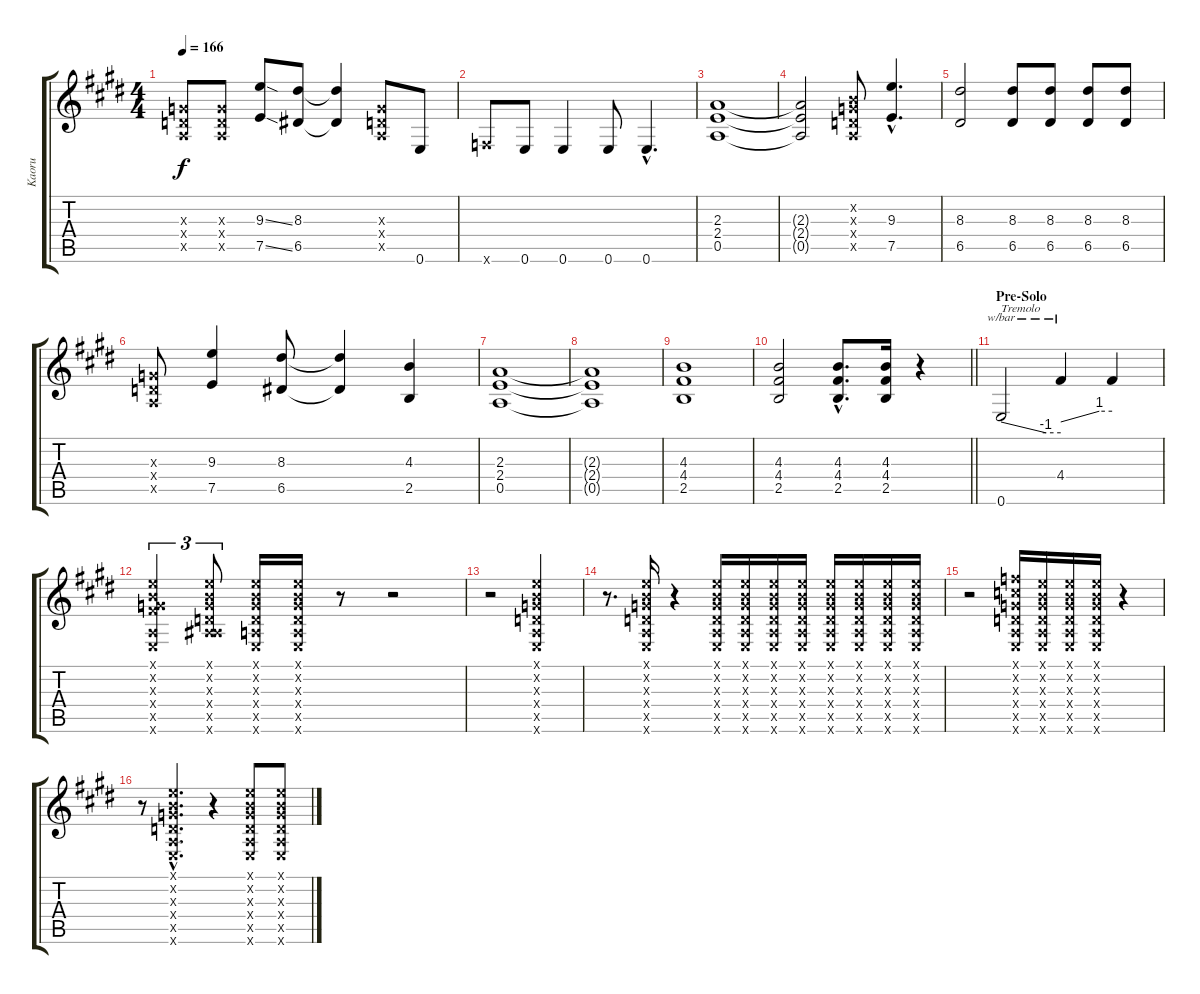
\track ("Kaoru" "Kaoru") {instrument distortionguitar}
\staff {score tabs}
\tuning (E4 B3 G3 D3 A2 E2) {hide}
\ts (4 4)
\tempo 166
\clef g2
\ks e
(0.3{x} 0.4{x} 0.5{x}).8{dy f} (0.3{x} 0.4{x} 0.5{x}).8 (9.3{ss} 7.5{ss}).8 (8.3 6.5).8 (8.3{t} 6.5{t}).4 (0.3{x} 0.4{x} 0.5{x}).8 0.6.8 |
1.6{x}.8 0.6.8 0.6.4 0.6.8 0.6{hac}.4{d} |
(2.3 2.4 0.5).1 |
(2.3{t} 2.4{t} 0.5{t}).2 (0.2{x} 0.3{x} 0.4{x} 0.5{x}).8 (9.3{hac} 7.5{hac}).4{d} |
(8.3 6.5).2 (8.3 6.5).8 (8.3 6.5).8 (8.3 6.5).8 (8.3 6.5).8 |
(0.3{x} 0.4{x} 0.5{x}).8 (9.3 7.5).4 (8.3 6.5).8 (8.3{t} 6.5{t}).4 (4.3 2.5).4 |
(2.3 2.4 0.5).1 |
(2.3{t} 2.4{t} 0.5{t}).1 |
(4.3 4.4 2.5).1 |
\barLineRight lightlight
(4.3 4.4 2.5).2 (4.3{hac} 4.4{hac} 2.5{hac}).8{d} (4.3 4.4 2.5).16 r.4 |
\section ("" "Pre-Solo")
0.6.2{tbe (custom default 0 0 45 -4 60 -4) txt "Tremolo" volume 16 balance 16 instrument distortionguitar} 4.4.4{tbe (custom default 0 0 45 4 60 4)} 4.4{t}.4 |
(0.1{x} 0.2{x} 0.3{x} 4.4{x} 0.5{x} 0.6{x}).4{tu (3 2)} (0.1{x} 0.2{x} 0.3{x} 0.4{x} 0.5{x} 6.6{x}).8{tu (3 2)} (0.1{x} 0.2{x} 0.3{x} 0.4{x} 0.5{x} 0.6{x}).16 (0.1{x} 0.2{x} 0.3{x} 0.4{x} 0.5{x} 0.6{x}).16 r.8 r.2 |
r.2 (0.1{x} 0.2{x} 0.3{x} 0.4{x} 0.5{x} 0.6{x}).2 |
r.8{d} (0.1{x} 0.2{x} 0.3{x} 0.4{x} 0.5{x} 0.6{x}).16 r.4 (0.1{x} 0.2{x} 0.3{x} 0.4{x} 0.5{x} 0.6{x}).16 (0.1{x} 0.2{x} 0.3{x} 0.4{x} 0.5{x} 0.6{x}).16 (0.1{x} 0.2{x} 0.3{x} 0.4{x} 0.5{x} 0.6{x}).16 (0.1{x} 0.2{x} 0.3{x} 0.4{x} 0.5{x} 0.6{x}).16 (0.1{x} 0.2{x} 0.3{x} 0.4{x} 0.5{x} 0.6{x}).16 (0.1{x} 0.2{x} 0.3{x} 0.4{x} 0.5{x} 0.6{x}).16 (0.1{x} 0.2{x} 0.3{x} 0.4{x} 0.5{x} 0.6{x}).16 (0.1{x} 0.2{x} 0.3{x} 0.4{x} 0.5{x} 0.6{x}).16 |
r.2 (1.1{x} 1.2{x} 0.3{x} 0.4{x} 0.5{x} 0.6{x}).16 (0.1{x} 0.2{x} 0.3{x} 0.4{x} 0.5{x} 0.6{x}).16 (0.1{x} 0.2{x} 0.3{x} 0.4{x} 0.5{x} 0.6{x}).16 (0.1{x} 0.2{x} 0.3{x} 0.4{x} 0.5{x} 0.6{x}).16 r.4 |
r.8 (0.1{hac x} 0.2{hac x} 0.3{hac x} 0.4{hac x} 0.5{hac x} 0.6{hac x}).4{d} r.4 (0.1{x} 0.2{x} 0.3{x} 0.4{x} 0.5{x} 0.6{x}).8 (0.1{x} 0.2{x} 0.3{x} 0.4{x} 0.5{x} 0.6{x}).8
